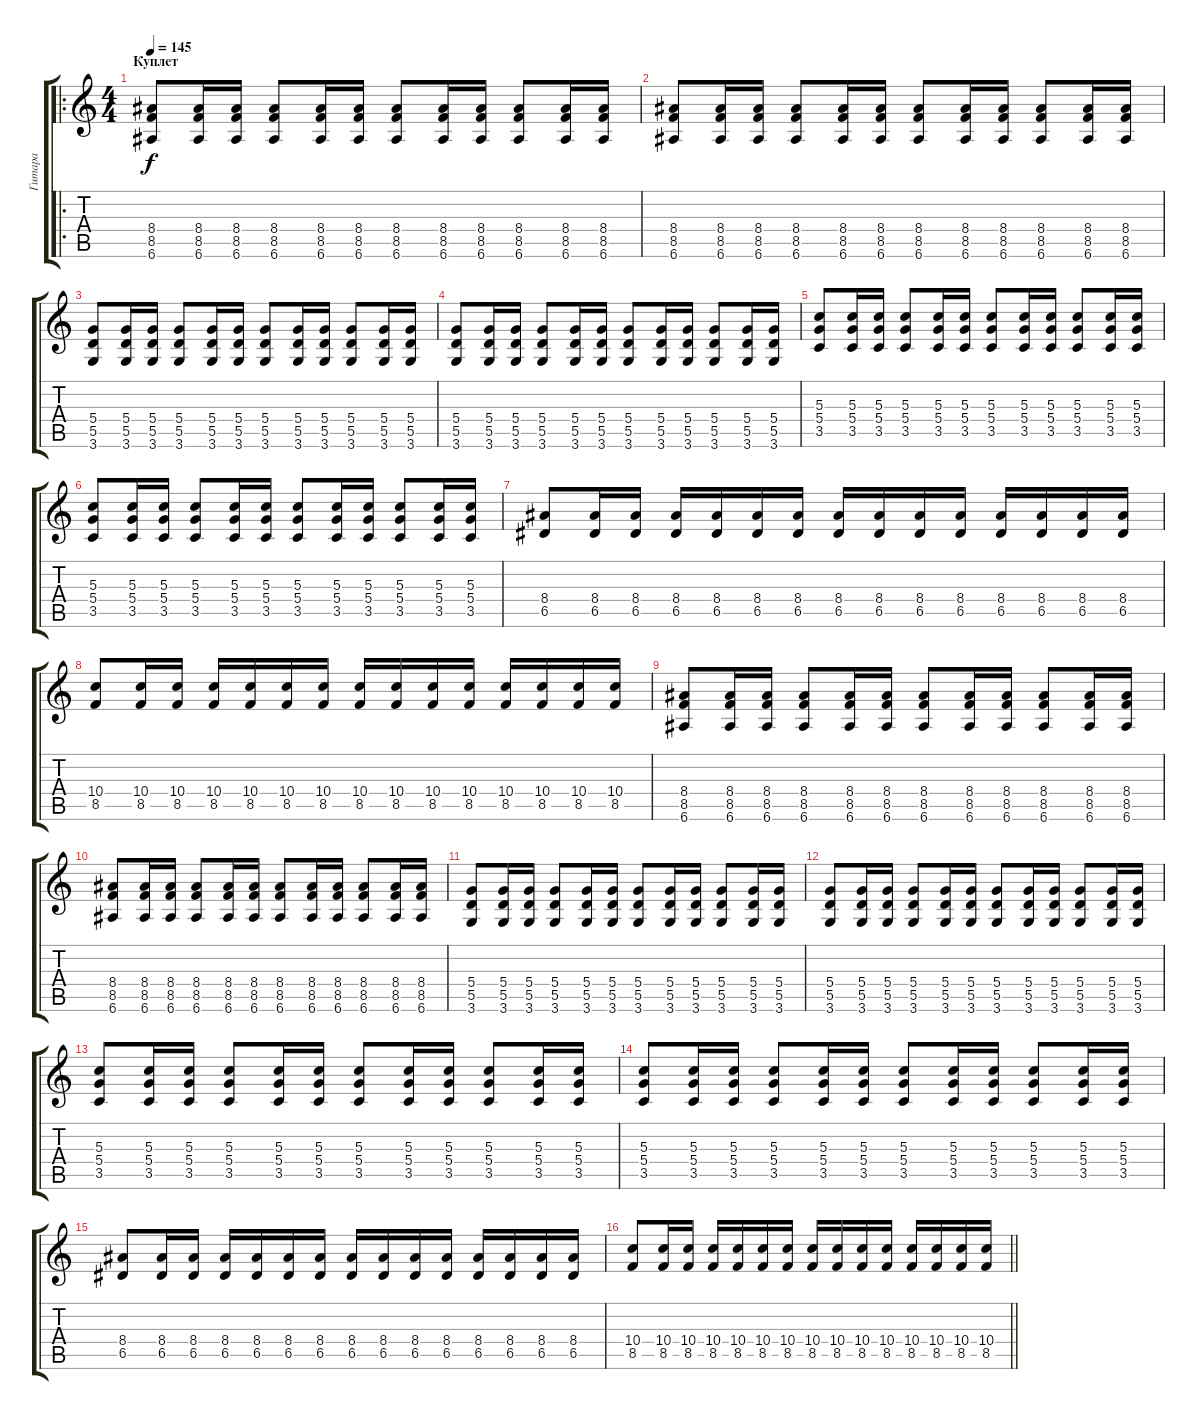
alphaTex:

\track ("Гитара" "Гитара") {instrument distortionguitar}
\staff {score tabs}
\tuning (E4 B3 G3 D3 A2 E2) {hide}
\ro
\ts (4 4)
\section ("" "Куплет")
\tempo 145
\clef g2
\ks c
(8.4 8.5 6.6).8{dy f} (8.4 8.5 6.6).16 (8.4 8.5 6.6).16 (8.4 8.5 6.6).8 (8.4 8.5 6.6).16 (8.4 8.5 6.6).16 (8.4 8.5 6.6).8 (8.4 8.5 6.6).16 (8.4 8.5 6.6).16 (8.4 8.5 6.6).8 (8.4 8.5 6.6).16 (8.4 8.5 6.6).16 |
(8.4 8.5 6.6).8 (8.4 8.5 6.6).16 (8.4 8.5 6.6).16 (8.4 8.5 6.6).8 (8.4 8.5 6.6).16 (8.4 8.5 6.6).16 (8.4 8.5 6.6).8 (8.4 8.5 6.6).16 (8.4 8.5 6.6).16 (8.4 8.5 6.6).8 (8.4 8.5 6.6).16 (8.4 8.5 6.6).16 |
(5.4 5.5 3.6).8 (5.4 5.5 3.6).16 (5.4 5.5 3.6).16 (5.4 5.5 3.6).8 (5.4 5.5 3.6).16 (5.4 5.5 3.6).16 (5.4 5.5 3.6).8 (5.4 5.5 3.6).16 (5.4 5.5 3.6).16 (5.4 5.5 3.6).8 (5.4 5.5 3.6).16 (5.4 5.5 3.6).16 |
(5.4 5.5 3.6).8 (5.4 5.5 3.6).16 (5.4 5.5 3.6).16 (5.4 5.5 3.6).8 (5.4 5.5 3.6).16 (5.4 5.5 3.6).16 (5.4 5.5 3.6).8 (5.4 5.5 3.6).16 (5.4 5.5 3.6).16 (5.4 5.5 3.6).8 (5.4 5.5 3.6).16 (5.4 5.5 3.6).16 |
(5.3 5.4 3.5).8 (5.3 5.4 3.5).16 (5.3 5.4 3.5).16 (5.3 5.4 3.5).8 (5.3 5.4 3.5).16 (5.3 5.4 3.5).16 (5.3 5.4 3.5).8 (5.3 5.4 3.5).16 (5.3 5.4 3.5).16 (5.3 5.4 3.5).8 (5.3 5.4 3.5).16 (5.3 5.4 3.5).16 |
(5.3 5.4 3.5).8 (5.3 5.4 3.5).16 (5.3 5.4 3.5).16 (5.3 5.4 3.5).8 (5.3 5.4 3.5).16 (5.3 5.4 3.5).16 (5.3 5.4 3.5).8 (5.3 5.4 3.5).16 (5.3 5.4 3.5).16 (5.3 5.4 3.5).8 (5.3 5.4 3.5).16 (5.3 5.4 3.5).16 |
(8.4 6.5).8 (8.4 6.5).16 (8.4 6.5).16 (8.4 6.5).16 (8.4 6.5).16 (8.4 6.5).16 (8.4 6.5).16 (8.4 6.5).16 (8.4 6.5).16 (8.4 6.5).16 (8.4 6.5).16 (8.4 6.5).16 (8.4 6.5).16 (8.4 6.5).16 (8.4 6.5).16 |
(10.4 8.5).8 (10.4 8.5).16 (10.4 8.5).16 (10.4 8.5).16 (10.4 8.5).16 (10.4 8.5).16 (10.4 8.5).16 (10.4 8.5).16 (10.4 8.5).16 (10.4 8.5).16 (10.4 8.5).16 (10.4 8.5).16 (10.4 8.5).16 (10.4 8.5).16 (10.4 8.5).16 |
(8.4 8.5 6.6).8 (8.4 8.5 6.6).16 (8.4 8.5 6.6).16 (8.4 8.5 6.6).8 (8.4 8.5 6.6).16 (8.4 8.5 6.6).16 (8.4 8.5 6.6).8 (8.4 8.5 6.6).16 (8.4 8.5 6.6).16 (8.4 8.5 6.6).8 (8.4 8.5 6.6).16 (8.4 8.5 6.6).16 |
(8.4 8.5 6.6).8 (8.4 8.5 6.6).16 (8.4 8.5 6.6).16 (8.4 8.5 6.6).8 (8.4 8.5 6.6).16 (8.4 8.5 6.6).16 (8.4 8.5 6.6).8 (8.4 8.5 6.6).16 (8.4 8.5 6.6).16 (8.4 8.5 6.6).8 (8.4 8.5 6.6).16 (8.4 8.5 6.6).16 |
(5.4 5.5 3.6).8 (5.4 5.5 3.6).16 (5.4 5.5 3.6).16 (5.4 5.5 3.6).8 (5.4 5.5 3.6).16 (5.4 5.5 3.6).16 (5.4 5.5 3.6).8 (5.4 5.5 3.6).16 (5.4 5.5 3.6).16 (5.4 5.5 3.6).8 (5.4 5.5 3.6).16 (5.4 5.5 3.6).16 |
(5.4 5.5 3.6).8 (5.4 5.5 3.6).16 (5.4 5.5 3.6).16 (5.4 5.5 3.6).8 (5.4 5.5 3.6).16 (5.4 5.5 3.6).16 (5.4 5.5 3.6).8 (5.4 5.5 3.6).16 (5.4 5.5 3.6).16 (5.4 5.5 3.6).8 (5.4 5.5 3.6).16 (5.4 5.5 3.6).16 |
(5.3 5.4 3.5).8 (5.3 5.4 3.5).16 (5.3 5.4 3.5).16 (5.3 5.4 3.5).8 (5.3 5.4 3.5).16 (5.3 5.4 3.5).16 (5.3 5.4 3.5).8 (5.3 5.4 3.5).16 (5.3 5.4 3.5).16 (5.3 5.4 3.5).8 (5.3 5.4 3.5).16 (5.3 5.4 3.5).16 |
(5.3 5.4 3.5).8 (5.3 5.4 3.5).16 (5.3 5.4 3.5).16 (5.3 5.4 3.5).8 (5.3 5.4 3.5).16 (5.3 5.4 3.5).16 (5.3 5.4 3.5).8 (5.3 5.4 3.5).16 (5.3 5.4 3.5).16 (5.3 5.4 3.5).8 (5.3 5.4 3.5).16 (5.3 5.4 3.5).16 |
(8.4 6.5).8 (8.4 6.5).16 (8.4 6.5).16 (8.4 6.5).16 (8.4 6.5).16 (8.4 6.5).16 (8.4 6.5).16 (8.4 6.5).16 (8.4 6.5).16 (8.4 6.5).16 (8.4 6.5).16 (8.4 6.5).16 (8.4 6.5).16 (8.4 6.5).16 (8.4 6.5).16 |
\barLineRight lightlight
(10.4 8.5).8 (10.4 8.5).16 (10.4 8.5).16 (10.4 8.5).16 (10.4 8.5).16 (10.4 8.5).16 (10.4 8.5).16 (10.4 8.5).16 (10.4 8.5).16 (10.4 8.5).16 (10.4 8.5).16 (10.4 8.5).16 (10.4 8.5).16 (10.4 8.5).16 (10.4 8.5).16
